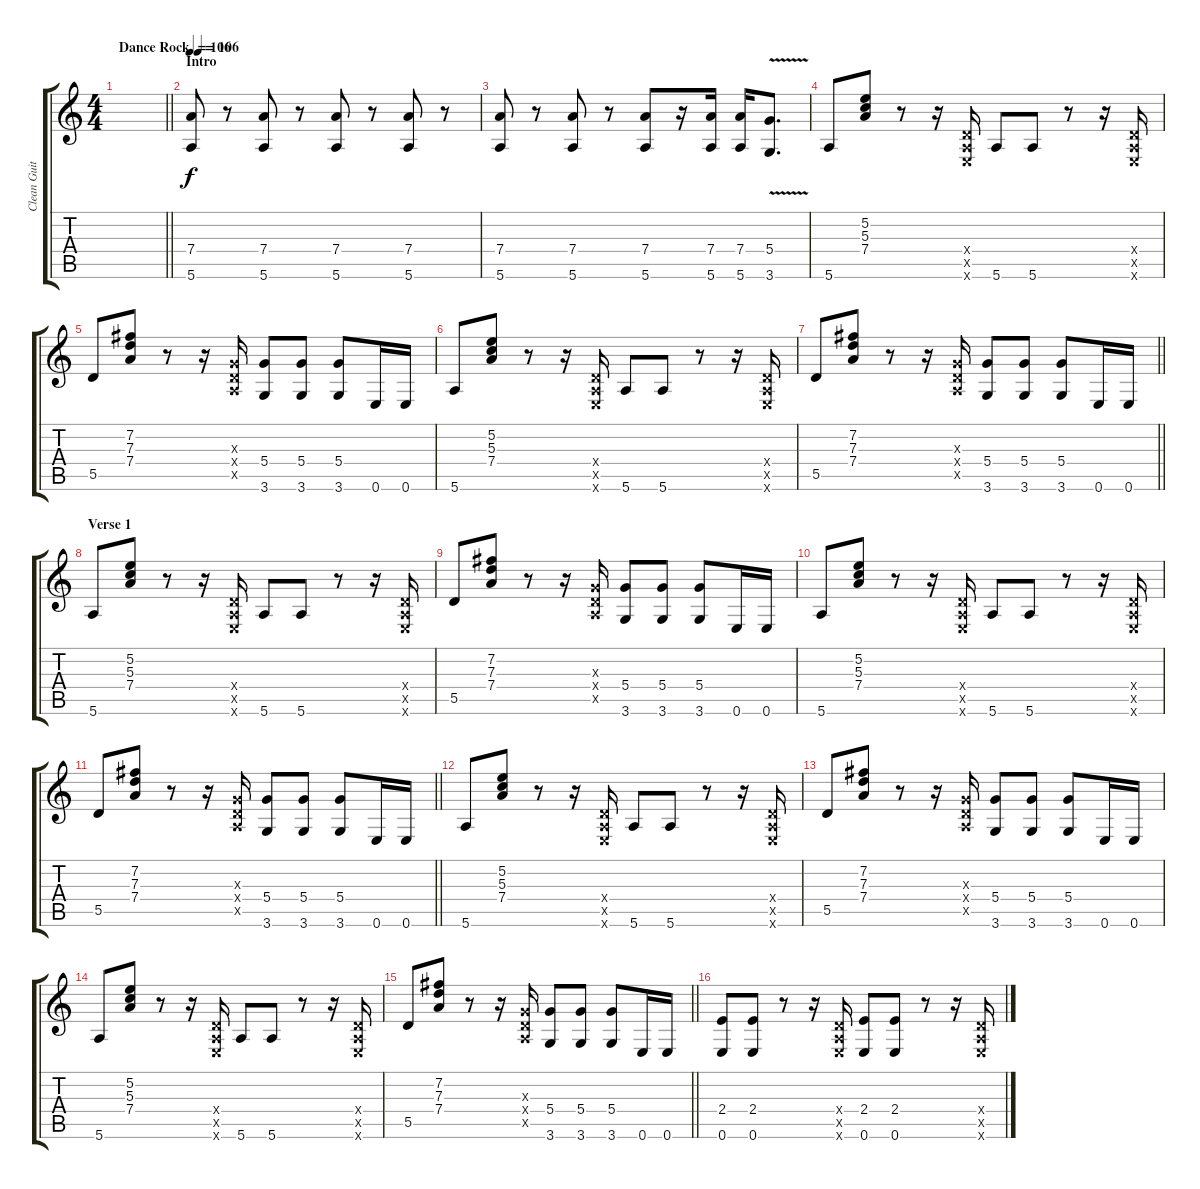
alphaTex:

\track ("Clean Guitar 1 (Billie Joe Armstrong)" "Clean Guit") {instrument electricguitarclean}
\staff {score tabs}
\tuning (E4 B3 G3 D3 A2 E2) {hide}
\ts (4 4)
\tempo (106 "Dance Rock")
\clef g2
\barLineRight lightlight
\ks c
|
\section ("" "Intro")
\tempo 106
(7.4 5.6).8{volume 11 balance 15 instrument electricguitarclean} r.8 (7.4 5.6).8 r.8 (7.4 5.6).8 r.8 (7.4 5.6).8 r.8 |
(7.4 5.6).8 r.8 (7.4 5.6).8 r.8 (7.4 5.6).8 r.16 (7.4 5.6).16 (7.4 5.6).16 (5.4{v} 3.6{v}).8{d} |
5.6.8 (5.2 5.3 7.4).8 r.8 r.16 (0.4{x} 0.5{x} 0.6{x}).16 5.6.8 5.6.8 r.8 r.16 (0.4{x} 0.5{x} 0.6{x}).16 |
5.5.8 (7.2 7.3 7.4).8 r.8 r.16 (0.3{x} 0.4{x} 0.5{x}).16 (5.4 3.6).8 (5.4 3.6).8 (5.4 3.6).8 0.6.16 0.6.16 |
5.6.8 (5.2 5.3 7.4).8 r.8 r.16 (0.4{x} 0.5{x} 0.6{x}).16 5.6.8 5.6.8 r.8 r.16 (0.4{x} 0.5{x} 0.6{x}).16 |
\barLineRight lightlight
5.5.8 (7.2 7.3 7.4).8 r.8 r.16 (0.3{x} 0.4{x} 0.5{x}).16 (5.4 3.6).8 (5.4 3.6).8 (5.4 3.6).8 0.6.16 0.6.16 |
\section ("" "Verse 1")
5.6.8 (5.2 5.3 7.4).8 r.8 r.16 (0.4{x} 0.5{x} 0.6{x}).16 5.6.8 5.6.8 r.8 r.16 (0.4{x} 0.5{x} 0.6{x}).16 |
5.5.8 (7.2 7.3 7.4).8 r.8 r.16 (0.3{x} 0.4{x} 0.5{x}).16 (5.4 3.6).8 (5.4 3.6).8 (5.4 3.6).8 0.6.16 0.6.16 |
5.6.8 (5.2 5.3 7.4).8 r.8 r.16 (0.4{x} 0.5{x} 0.6{x}).16 5.6.8 5.6.8 r.8 r.16 (0.4{x} 0.5{x} 0.6{x}).16 |
\barLineRight lightlight
5.5.8 (7.2 7.3 7.4).8 r.8 r.16 (0.3{x} 0.4{x} 0.5{x}).16 (5.4 3.6).8 (5.4 3.6).8 (5.4 3.6).8 0.6.16 0.6.16 |
5.6.8 (5.2 5.3 7.4).8 r.8 r.16 (0.4{x} 0.5{x} 0.6{x}).16 5.6.8 5.6.8 r.8 r.16 (0.4{x} 0.5{x} 0.6{x}).16 |
5.5.8 (7.2 7.3 7.4).8 r.8 r.16 (0.3{x} 0.4{x} 0.5{x}).16 (5.4 3.6).8 (5.4 3.6).8 (5.4 3.6).8 0.6.16 0.6.16 |
5.6.8 (5.2 5.3 7.4).8 r.8 r.16 (0.4{x} 0.5{x} 0.6{x}).16 5.6.8 5.6.8 r.8 r.16 (0.4{x} 0.5{x} 0.6{x}).16 |
\barLineRight lightlight
5.5.8 (7.2 7.3 7.4).8 r.8 r.16 (0.3{x} 0.4{x} 0.5{x}).16 (5.4 3.6).8 (5.4 3.6).8 (5.4 3.6).8 0.6.16 0.6.16 |
(2.4 0.6).8 (2.4 0.6).8 r.8 r.16 (0.4{x} 0.5{x} 0.6{x}).16 (2.4 0.6).8 (2.4 0.6).8 r.8 r.16 (0.4{x} 0.5{x} 0.6{x}).16
